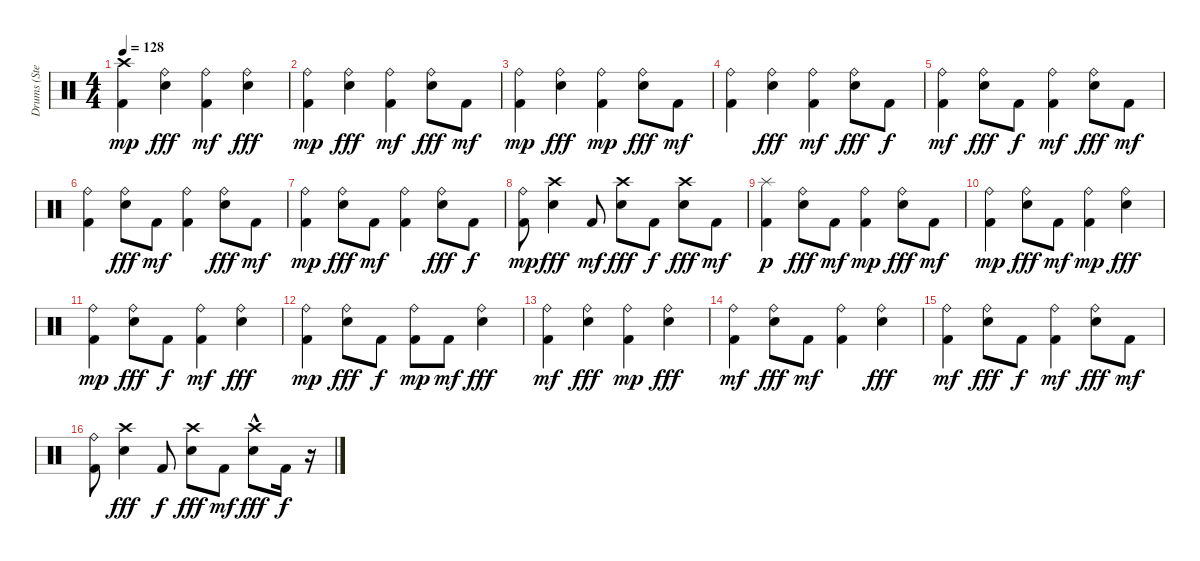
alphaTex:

\track ("Drums (Steven)" "Drums (Ste") {instrument percussion}
\staff {score}
\articulation defaults
\ts (4 4)
\tempo 128
\clef neutral
\ks c
("Kick (hit) 2" "Crash high (hit)").4{dy mp} ("Ride (bell)" "Electric Snare (hit)").4{dy fff} ("Kick (hit) 2" "Ride (bell)").4{dy mf} ("Ride (bell)" "Electric Snare (hit)").4{dy fff} |
("Kick (hit) 2" "Ride (bell)").4{dy mp} ("Ride (bell)" "Electric Snare (hit)").4{dy fff} ("Kick (hit) 2" "Ride (bell)").4{dy mf} ("Ride (bell)" "Electric Snare (hit)").8{dy fff} "Kick (hit) 2".8{dy mf} |
("Kick (hit) 2" "Ride (bell)").4{dy mp} ("Ride (bell)" "Electric Snare (hit)").4{dy fff} ("Kick (hit) 2" "Ride (bell)").4{dy mp} ("Ride (bell)" "Electric Snare (hit)").8{dy fff} "Kick (hit) 2".8{dy mf} |
("Kick (hit) 2" "Ride (bell)").4 ("Ride (bell)" "Electric Snare (hit)").4{dy fff} ("Kick (hit) 2" "Ride (bell)").4{dy mf} ("Ride (bell)" "Electric Snare (hit)").8{dy fff} "Kick (hit) 2".8{dy f} |
("Kick (hit) 2" "Ride (bell)").4{dy mf} ("Ride (bell)" "Electric Snare (hit)").8{dy fff} "Kick (hit) 2".8{dy f} ("Kick (hit) 2" "Ride (bell)").4{dy mf} ("Ride (bell)" "Electric Snare (hit)").8{dy fff} "Kick (hit) 2".8{dy mf} |
("Kick (hit) 2" "Ride (bell)").4 ("Ride (bell)" "Electric Snare (hit)").8{dy fff} "Kick (hit) 2".8{dy mf} ("Kick (hit) 2" "Ride (bell)").4 ("Ride (bell)" "Electric Snare (hit)").8{dy fff} "Kick (hit) 2".8{dy mf} |
("Kick (hit) 2" "Ride (bell)").4{dy mp} ("Ride (bell)" "Electric Snare (hit)").8{dy fff} "Kick (hit) 2".8{dy mf} ("Kick (hit) 2" "Ride (bell)").4 ("Ride (bell)" "Electric Snare (hit)").8{dy fff} "Kick (hit) 2".8{dy f} |
("Kick (hit) 2" "Ride (bell)").8{dy mp} ("Crash high (hit)" "Electric Snare (hit)").4{dy fff} "Kick (hit) 2".8{dy mf} ("Crash high (hit)" "Electric Snare (hit)").8{dy fff} "Kick (hit) 2".8{dy f} ("Crash high (hit)" "Electric Snare (hit)").8{dy fff} "Kick (hit) 2".8{dy mf} |
("Kick (hit) 2" "Splash (hit)").4{dy p} ("Ride (bell)" "Electric Snare (hit)").8{dy fff} "Kick (hit) 2".8{dy mf} ("Kick (hit) 2" "Ride (bell)").4{dy mp} ("Ride (bell)" "Electric Snare (hit)").8{dy fff} "Kick (hit) 2".8{dy mf} |
("Kick (hit) 2" "Ride (bell)").4{dy mp} ("Ride (bell)" "Electric Snare (hit)").8{dy fff} "Kick (hit) 2".8{dy mf} ("Kick (hit) 2" "Ride (bell)").4{dy mp} ("Ride (bell)" "Electric Snare (hit)").4{dy fff} |
("Kick (hit) 2" "Ride (bell)").4{dy mp} ("Ride (bell)" "Electric Snare (hit)").8{dy fff} "Kick (hit) 2".8{dy f} ("Kick (hit) 2" "Ride (bell)").4{dy mf} ("Ride (bell)" "Electric Snare (hit)").4{dy fff} |
("Kick (hit) 2" "Ride (bell)").4{dy mp} ("Ride (bell)" "Electric Snare (hit)").8{dy fff} "Kick (hit) 2".8{dy f} ("Kick (hit) 2" "Ride (bell)").8{dy mp} "Kick (hit) 2".8{dy mf} ("Ride (bell)" "Electric Snare (hit)").4{dy fff} |
("Kick (hit) 2" "Ride (bell)").4{dy mf} ("Ride (bell)" "Electric Snare (hit)").4{dy fff} ("Kick (hit) 2" "Ride (bell)").4{dy mp} ("Ride (bell)" "Electric Snare (hit)").4{dy fff} |
("Kick (hit) 2" "Ride (bell)").4{dy mf} ("Ride (bell)" "Electric Snare (hit)").8{dy fff} "Kick (hit) 2".8{dy mf} ("Kick (hit) 2" "Ride (bell)").4 ("Ride (bell)" "Electric Snare (hit)").4{dy fff} |
("Kick (hit) 2" "Ride (bell)").4{dy mf} ("Ride (bell)" "Electric Snare (hit)").8{dy fff} "Kick (hit) 2".8{dy f} ("Kick (hit) 2" "Ride (bell)").4{dy mf} ("Ride (bell)" "Electric Snare (hit)").8{dy fff} "Kick (hit) 2".8{dy mf} |
("Kick (hit) 2" "Ride (bell)").8 ("Crash high (hit)" "Electric Snare (hit)").4{dy fff} "Kick (hit) 2".8{dy f} ("Crash high (hit)" "Electric Snare (hit)").8{dy fff} "Kick (hit) 2".8{dy mf} ("Crash high (hit)"{hac} "Electric Snare (hit)"{hac}).8{dy fff} "Kick (hit) 2".16{dy f} r.16
